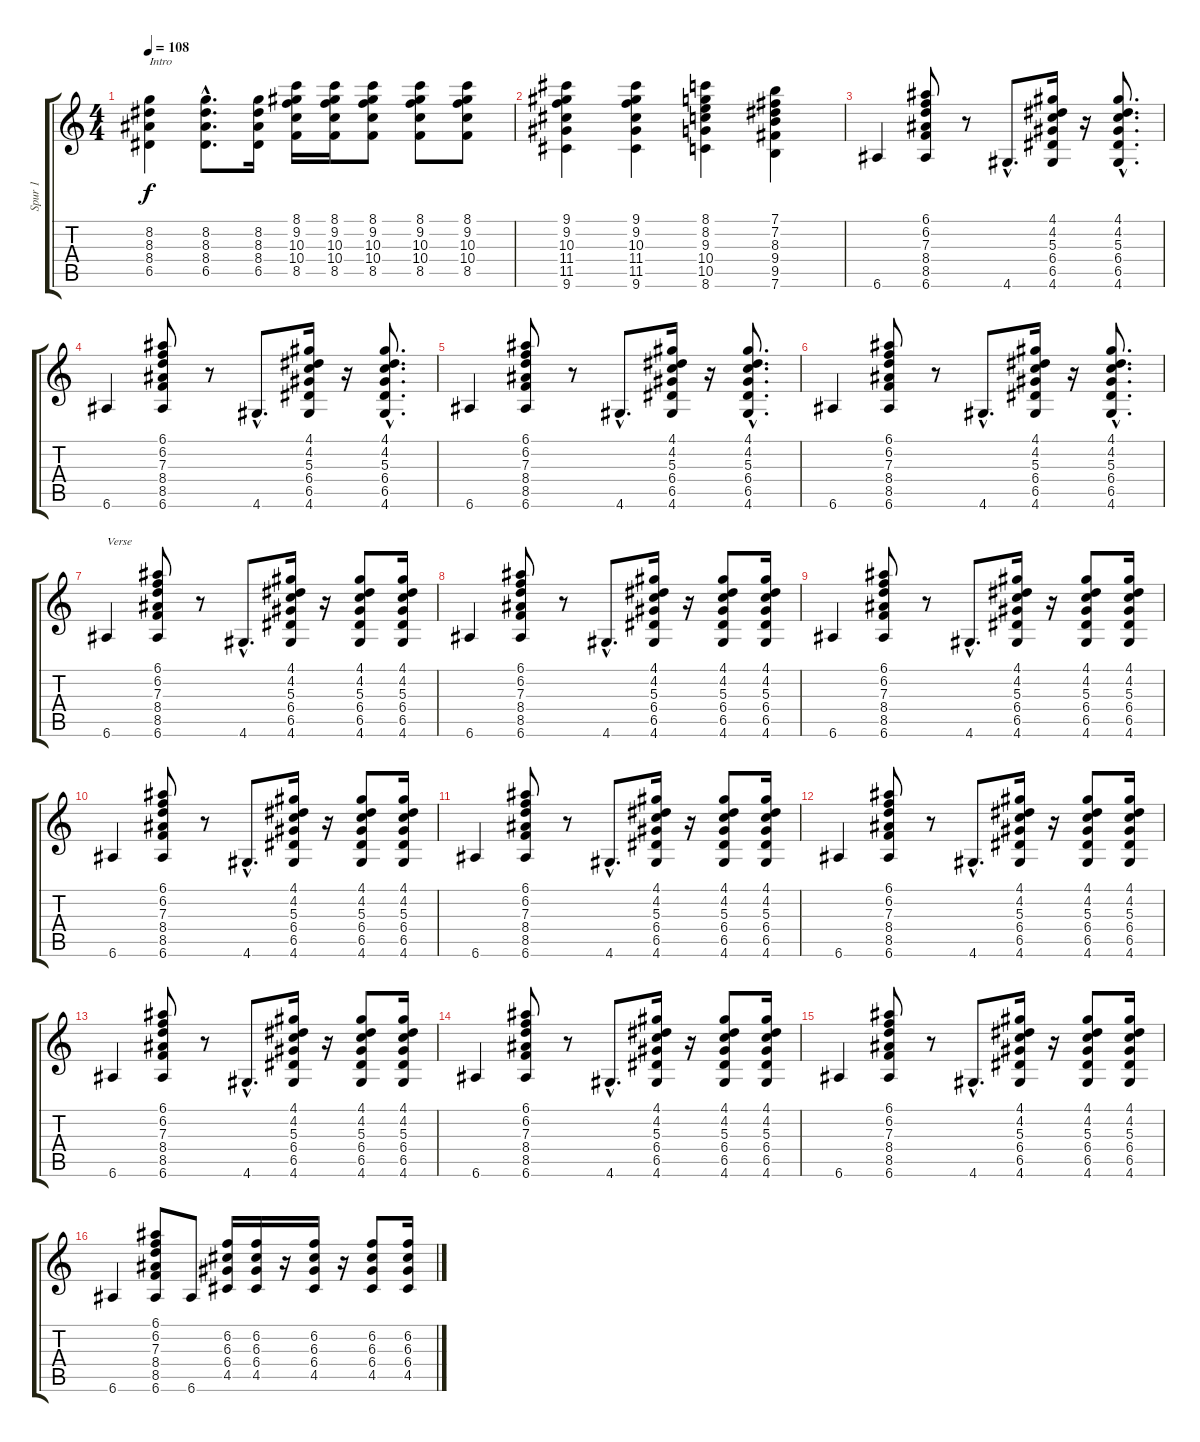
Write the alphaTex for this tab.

\track ("Spur 1" "Spur 1") {instrument acousticguitarsteel}
\staff {score tabs}
\tuning (E4 B3 G3 D3 A2 E2) {hide}
\ts (4 4)
\tempo 108
\clef g2
\ks c
(8.2 8.3 8.4 6.5).4{txt "Intro" dy f instrument acousticguitarsteel} (8.2{hac} 8.3{hac} 8.4{hac} 6.5{hac}).8{d} (8.2 8.3 8.4 6.5).16 (8.1 9.2 10.3 10.4 8.5).16 (8.1 9.2 10.3 10.4 8.5).16 (8.1 9.2 10.3 10.4 8.5).8 (8.1 9.2 10.3 10.4 8.5).8 (8.1 9.2 10.3 10.4 8.5).8 |
(9.1 9.2 10.3 11.4 11.5 9.6).4 (9.1 9.2 10.3 11.4 11.5 9.6).4 (8.1 8.2 9.3 10.4 10.5 8.6).4 (7.1 7.2 8.3 9.4 9.5 7.6).4 |
6.6.4 (6.1 6.2 7.3 8.4 8.5 6.6).8 r.8 4.6{hac}.8{d} (4.1 4.2 5.3 6.4 6.5 4.6).16 r.16 (4.1{hac} 4.2{hac} 5.3{hac} 6.4{hac} 6.5{hac} 4.6{hac}).8{d} |
6.6.4 (6.1 6.2 7.3 8.4 8.5 6.6).8 r.8 4.6{hac}.8{d} (4.1 4.2 5.3 6.4 6.5 4.6).16 r.16 (4.1{hac} 4.2{hac} 5.3{hac} 6.4{hac} 6.5{hac} 4.6{hac}).8{d} |
6.6.4 (6.1 6.2 7.3 8.4 8.5 6.6).8 r.8 4.6{hac}.8{d} (4.1 4.2 5.3 6.4 6.5 4.6).16 r.16 (4.1{hac} 4.2{hac} 5.3{hac} 6.4{hac} 6.5{hac} 4.6{hac}).8{d} |
6.6.4 (6.1 6.2 7.3 8.4 8.5 6.6).8 r.8 4.6{hac}.8{d} (4.1 4.2 5.3 6.4 6.5 4.6).16 r.16 (4.1{hac} 4.2{hac} 5.3{hac} 6.4{hac} 6.5{hac} 4.6{hac}).8{d} |
6.6.4{txt "Verse"} (6.1 6.2 7.3 8.4 8.5 6.6).8 r.8 4.6{hac}.8{d} (4.1 4.2 5.3 6.4 6.5 4.6).16 r.16 (4.1 4.2 5.3 6.4 6.5 4.6).8 (4.1 4.2 5.3 6.4 6.5 4.6).16 |
6.6.4 (6.1 6.2 7.3 8.4 8.5 6.6).8 r.8 4.6{hac}.8{d} (4.1 4.2 5.3 6.4 6.5 4.6).16 r.16 (4.1 4.2 5.3 6.4 6.5 4.6).8 (4.1 4.2 5.3 6.4 6.5 4.6).16 |
6.6.4 (6.1 6.2 7.3 8.4 8.5 6.6).8 r.8 4.6{hac}.8{d} (4.1 4.2 5.3 6.4 6.5 4.6).16 r.16 (4.1 4.2 5.3 6.4 6.5 4.6).8 (4.1 4.2 5.3 6.4 6.5 4.6).16 |
6.6.4 (6.1 6.2 7.3 8.4 8.5 6.6).8 r.8 4.6{hac}.8{d} (4.1 4.2 5.3 6.4 6.5 4.6).16 r.16 (4.1 4.2 5.3 6.4 6.5 4.6).8 (4.1 4.2 5.3 6.4 6.5 4.6).16 |
6.6.4 (6.1 6.2 7.3 8.4 8.5 6.6).8 r.8 4.6{hac}.8{d} (4.1 4.2 5.3 6.4 6.5 4.6).16 r.16 (4.1 4.2 5.3 6.4 6.5 4.6).8 (4.1 4.2 5.3 6.4 6.5 4.6).16 |
6.6.4 (6.1 6.2 7.3 8.4 8.5 6.6).8 r.8 4.6{hac}.8{d} (4.1 4.2 5.3 6.4 6.5 4.6).16 r.16 (4.1 4.2 5.3 6.4 6.5 4.6).8 (4.1 4.2 5.3 6.4 6.5 4.6).16 |
6.6.4 (6.1 6.2 7.3 8.4 8.5 6.6).8 r.8 4.6{hac}.8{d} (4.1 4.2 5.3 6.4 6.5 4.6).16 r.16 (4.1 4.2 5.3 6.4 6.5 4.6).8 (4.1 4.2 5.3 6.4 6.5 4.6).16 |
6.6.4 (6.1 6.2 7.3 8.4 8.5 6.6).8 r.8 4.6{hac}.8{d} (4.1 4.2 5.3 6.4 6.5 4.6).16 r.16 (4.1 4.2 5.3 6.4 6.5 4.6).8 (4.1 4.2 5.3 6.4 6.5 4.6).16 |
6.6.4 (6.1 6.2 7.3 8.4 8.5 6.6).8 r.8 4.6{hac}.8{d} (4.1 4.2 5.3 6.4 6.5 4.6).16 r.16 (4.1 4.2 5.3 6.4 6.5 4.6).8 (4.1 4.2 5.3 6.4 6.5 4.6).16 |
6.6.4 (6.1 6.2 7.3 8.4 8.5 6.6).8 6.6.8 (6.2 6.3 6.4 4.5).16 (6.2 6.3 6.4 4.5).16 r.16 (6.2 6.3 6.4 4.5).16 r.16 (6.2 6.3 6.4 4.5).8 (6.2 6.3 6.4 4.5).16
